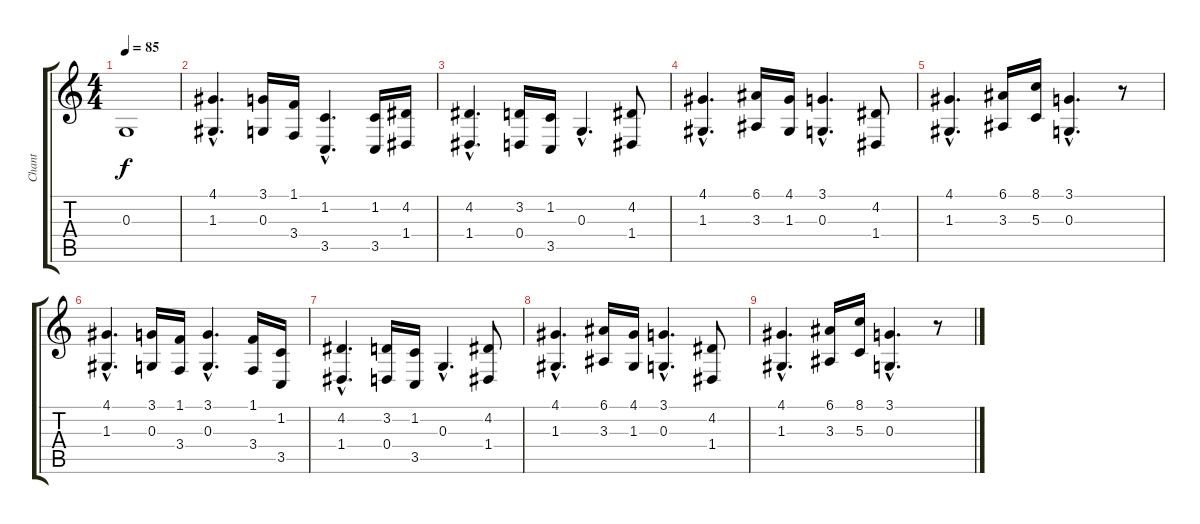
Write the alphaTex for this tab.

\track ("Chant" "Chant") {instrument sopranosax}
\staff {score tabs}
\tuning (E4 B3 G3 D3 A2 E2) {hide}
\ts (4 4)
\tempo 85
\clef g2
\ks c
0.3.1{dy f} |
(4.1{hac} 1.3{hac}).4{d} (3.1 0.3).16 (1.1 3.4).16 (1.2{hac} 3.5{hac}).4{d} (1.2 3.5).16 (4.2 1.4).16 |
(4.2{hac} 1.4{hac}).4{d} (3.2 0.4).16 (1.2 3.5).16 0.3{hac}.4{d} (4.2 1.4).8 |
(4.1{hac} 1.3{hac}).4{d} (6.1 3.3).16 (4.1 1.3).16 (3.1{hac} 0.3{hac}).4{d} (4.2 1.4).8 |
(4.1{hac} 1.3{hac}).4{d} (6.1 3.3).16 (8.1 5.3).16 (3.1{hac} 0.3{hac}).4{d} r.8 |
(4.1{hac} 1.3{hac}).4{d} (3.1 0.3).16 (1.1 3.4).16 (3.1{hac} 0.3{hac}).4{d} (1.1 3.4).16 (1.2 3.5).16 |
(4.2{hac} 1.4{hac}).4{d} (3.2 0.4).16 (1.2 3.5).16 0.3{hac}.4{d} (4.2 1.4).8 |
(4.1{hac} 1.3{hac}).4{d} (6.1 3.3).16 (4.1 1.3).16 (3.1{hac} 0.3{hac}).4{d} (4.2 1.4).8 |
(4.1{hac} 1.3{hac}).4{d} (6.1 3.3).16 (8.1 5.3).16 (3.1{hac} 0.3{hac}).4{d} r.8
